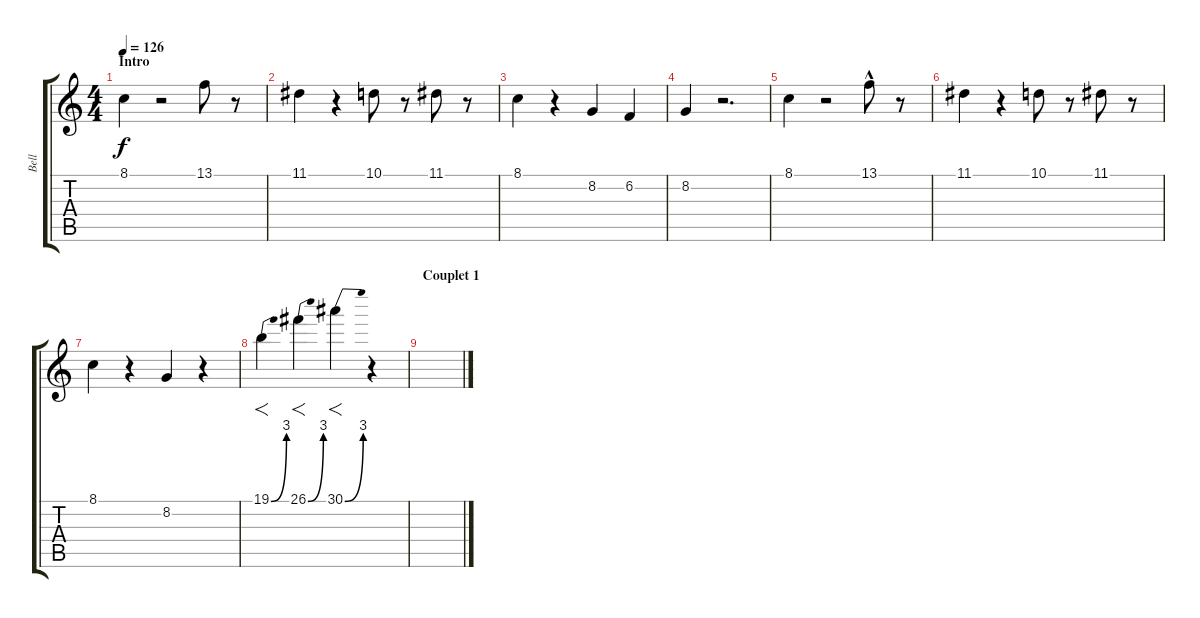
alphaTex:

\track ("Bell" "Bell") {instrument vibraphone}
\staff {score tabs}
\tuning (E4 B3 G3 D3 A2 E2) {hide}
\ts (4 4)
\section ("" "Intro")
\tempo 126
\clef g2
\ks c
8.1.4{dy f instrument vibraphone} r.2 13.1.8 r.8 |
11.1.4 r.4 10.1.8 r.8 11.1.8 r.8 |
8.1.4 r.4 8.2.4 6.2.4 |
8.2.4 r.2{d} |
8.1.4 r.2 13.1{hac}.8 r.8 |
11.1.4 r.4 10.1.8 r.8 11.1.8 r.8 |
8.1.4 r.4 8.2.4 r.4 |
19.1{be (bend 0 0 60 12)}.4{f} 26.1{be (bend 0 0 60 12)}.4{f} 30.1{be (bend 0 0 60 12)}.4{f} r.4 |
\section ("" "Couplet 1")
